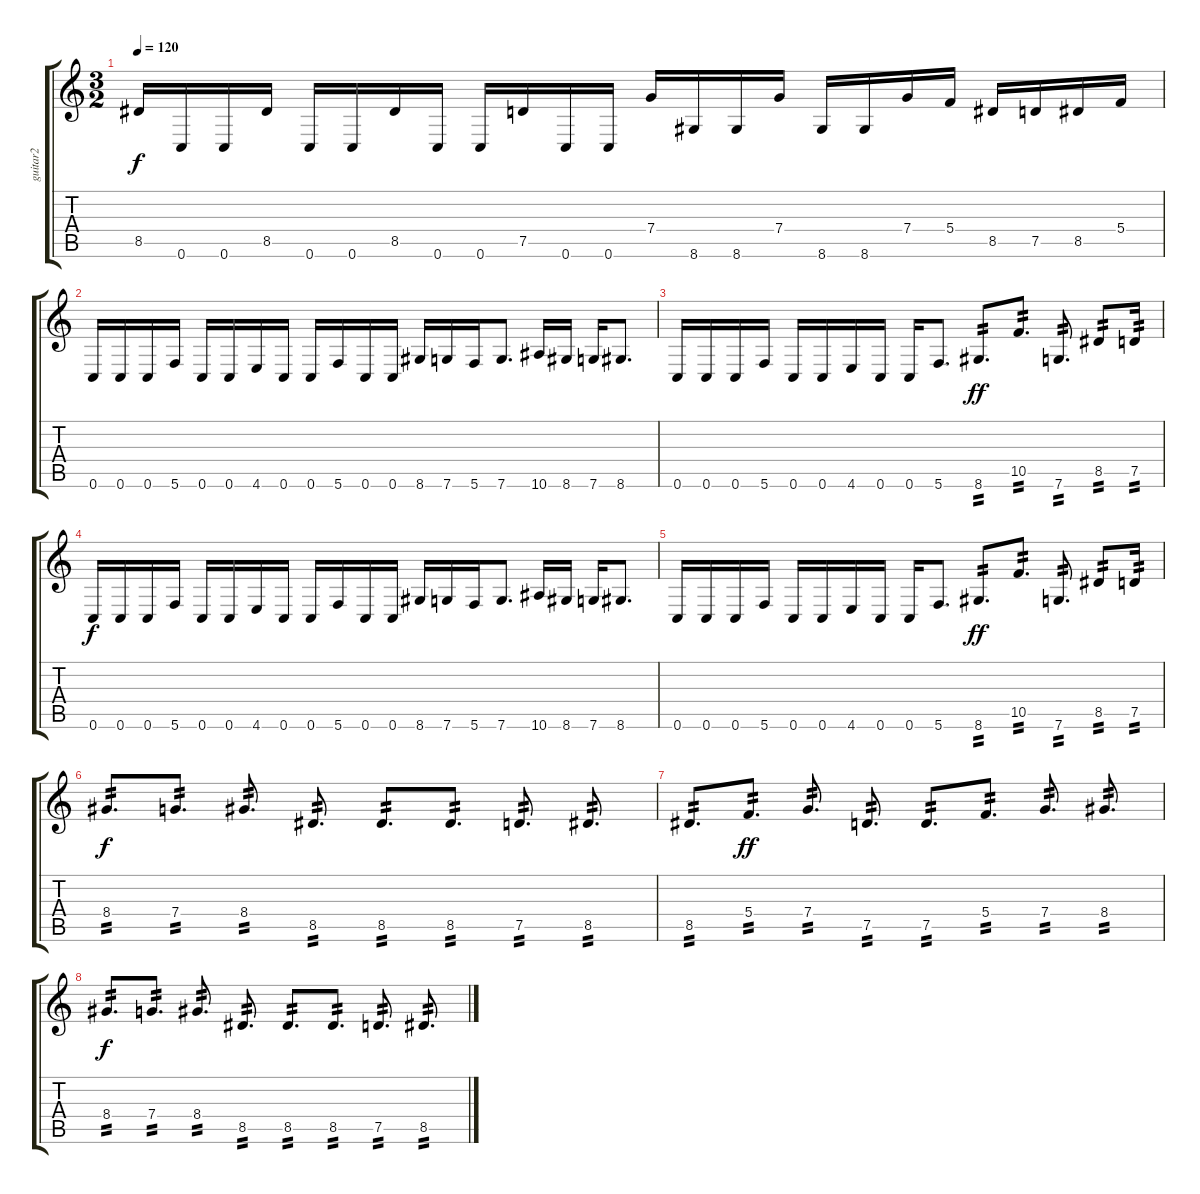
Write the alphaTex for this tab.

\track ("guitar2" "guitar2") {instrument distortionguitar}
\staff {score tabs}
\tuning (D4 A3 F3 C3 G2 C2) {hide}
\ts (3 2)
\tempo 120
\clef g2
\ks c
8.5.16{dy f} 0.6.16 0.6.16 8.5.16 0.6.16 0.6.16 8.5.16 0.6.16 0.6.16 7.5.16 0.6.16 0.6.16 7.4.16 8.6.16 8.6.16 7.4.16 8.6.16 8.6.16 7.4.16 5.4.16 8.5.16 7.5.16 8.5.16 5.4.16 |
0.6.16 0.6.16 0.6.16 5.6.16 0.6.16 0.6.16 4.6.16 0.6.16 0.6.16 5.6.16 0.6.16 0.6.16 8.6.16 7.6.16 5.6.16 7.6.8{d} 10.6.16 8.6.16 7.6.16 8.6.8{d} |
0.6.16 0.6.16 0.6.16 5.6.16 0.6.16 0.6.16 4.6.16 0.6.16 0.6.16 5.6.8{d} 8.6.8{d tp 2 dy ff} 10.5.8{d tp 2} 7.6.8{d tp 2} 8.5.8{tp 2} 7.5.16{tp 2} |
0.6.16{dy f} 0.6.16 0.6.16 5.6.16 0.6.16 0.6.16 4.6.16 0.6.16 0.6.16 5.6.16 0.6.16 0.6.16 8.6.16 7.6.16 5.6.16 7.6.8{d} 10.6.16 8.6.16 7.6.16 8.6.8{d} |
0.6.16 0.6.16 0.6.16 5.6.16 0.6.16 0.6.16 4.6.16 0.6.16 0.6.16 5.6.8{d} 8.6.8{d tp 2 dy ff} 10.5.8{d tp 2} 7.6.8{d tp 2} 8.5.8{tp 2} 7.5.16{tp 2} |
8.4.8{d tp 2 dy f} 7.4.8{d tp 2} 8.4.8{d tp 2} 8.5.8{d tp 2} 8.5.8{d tp 2} 8.5.8{d tp 2} 7.5.8{d tp 2} 8.5.8{d tp 2} |
8.5.8{d tp 2} 5.4.8{d tp 2 dy ff} 7.4.8{d tp 2} 7.5.8{d tp 2} 7.5.8{d tp 2} 5.4.8{d tp 2} 7.4.8{d tp 2} 8.4.8{d tp 2} |
8.4.8{d tp 2 dy f} 7.4.8{d tp 2} 8.4.8{d tp 2} 8.5.8{d tp 2} 8.5.8{d tp 2} 8.5.8{d tp 2} 7.5.8{d tp 2} 8.5.8{d tp 2}
